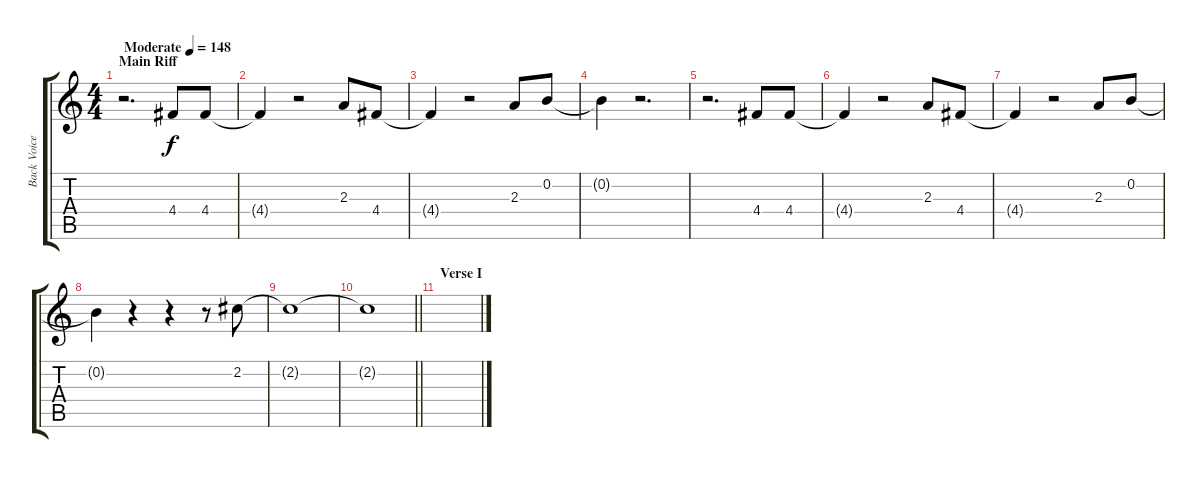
\track ("Back Voice" "Back Voice") {instrument electricguitarclean}
\staff {score tabs}
\tuning (E4 B3 G3 D3 A2 E2) {hide}
\ts (4 4)
\section ("" "Main Riff")
\tempo (148 "Moderate")
\clef g2
\ks c
r.2{d dy f instrument electricguitarclean} 4.4.8 4.4.8 |
4.4{t}.4 r.2 2.3.8 4.4.8 |
4.4{t}.4 r.2 2.3.8 0.2.8 |
0.2{t}.4 r.2{d} |
r.2{d} 4.4.8 4.4.8 |
4.4{t}.4 r.2 2.3.8 4.4.8 |
4.4{t}.4 r.2 2.3.8 0.2.8 |
0.2{t}.4 r.4 r.4 r.8 2.2.8 |
2.2{t}.1 |
\barLineRight lightlight
2.2{t}.1 |
\section ("" "Verse I")
